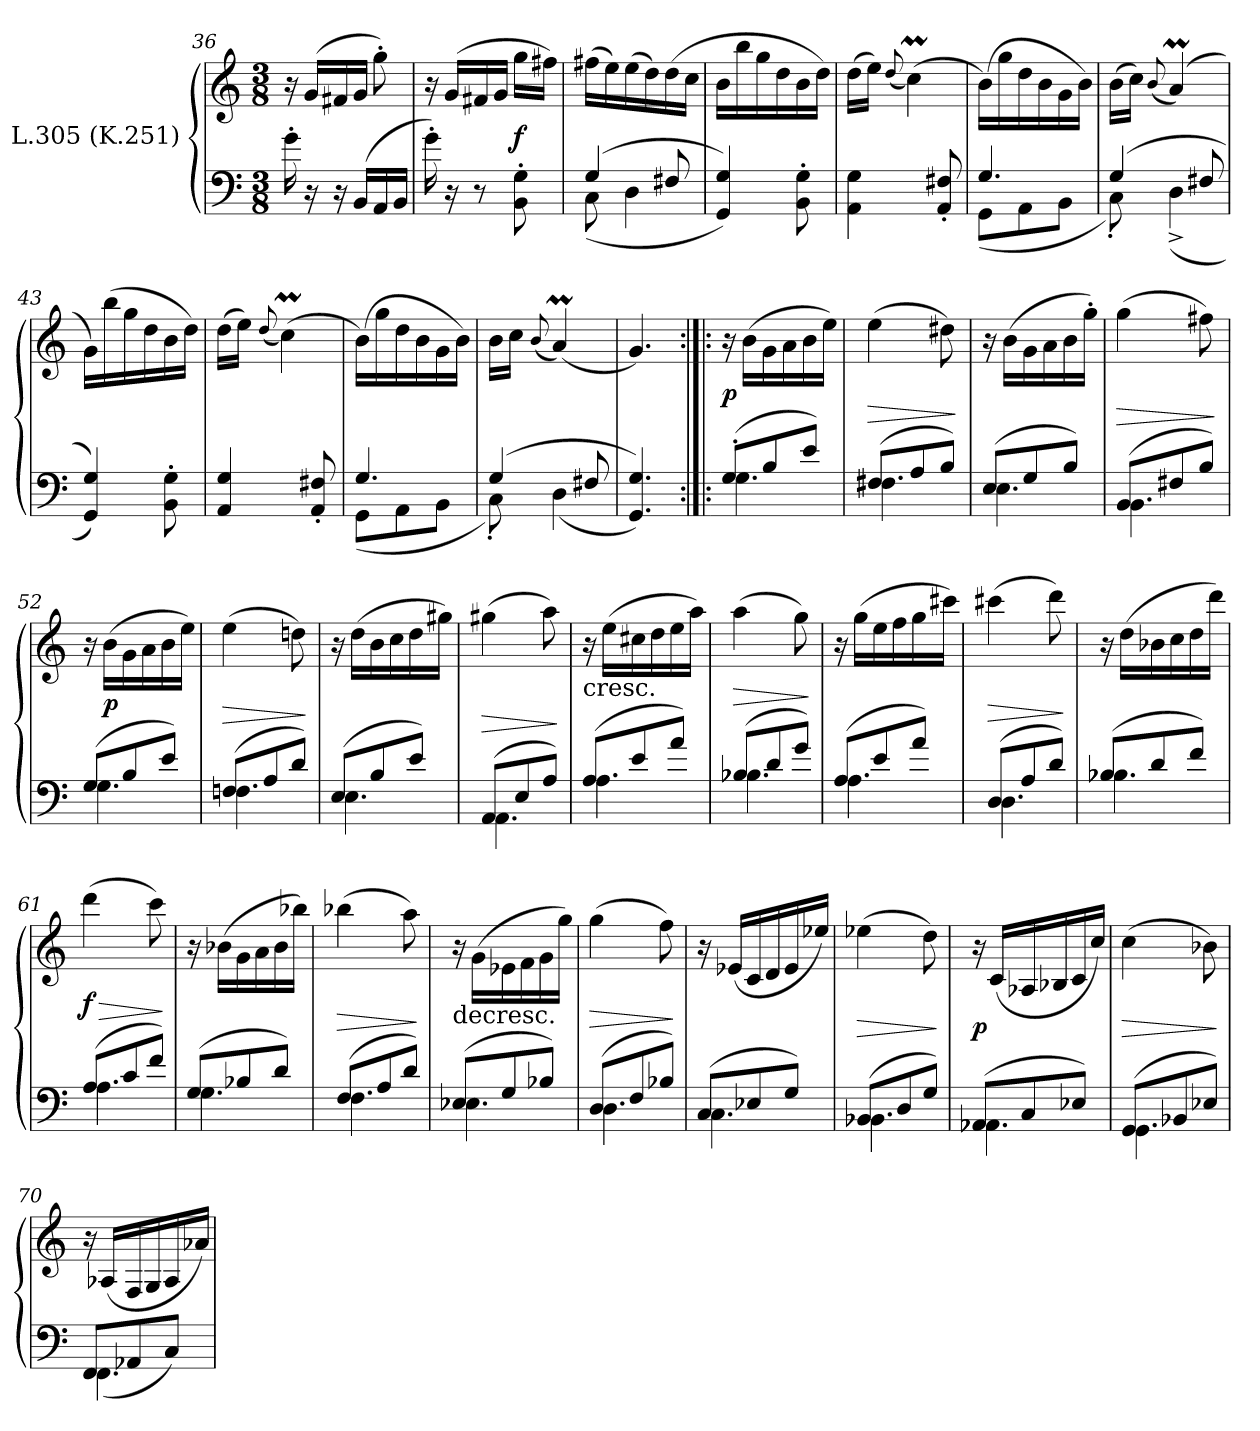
**kern	**kern	**dynam
*part1	*part1	*part1
*staff2	*staff1	*staff1/2
*I"L.305 (K.251)	*	*
*clefF4	*clefG2	*
*k[]	*k[]	*
*C:	*C:	*
*M3/8	*M3/8	*
=36	=36	=36
16g'	16r	.
16r	(16gLL	.
16r	16f#X	.
(16BBLL	16gJJ	.
16AA	8gg')	.
16BBJJ	.	.
=37	=37	=37
16g')	16r	.
16r	(16gLL	.
8r	16f#X	.
.	16gJJ	.
8BB' 8G'	16ggLL	f
.	16ff#XJJ)	.
=38	=38	=38
*^	*	*
(4G	(8C	(16ff#XLL	.
.	.	16ee)	.
.	4D	(16ee	.
.	.	16dd)	.
8F#X	.	(16dd	.
.	.	16ccJJ	.
*v	*v	*	*
=39	=39	=39
4GG 4G))	16bLL	.
.	16bb	.
.	16gg	.
.	16dd	.
8BB' 8G'	16b	.
.	16ddJJ)	.
!!LO:LB:g=z
=40	=40	=40
4AA 4G	(16ddLL	.
.	16eeJJ)	.
.	(8qqdd	.
.	(4ccM)	.
8AA' 8F#X'	.	.
=41	=41	=41
*^	*	*
4.G	(8GGL	(16bLL)	.
.	.	16gg	.
.	8AA	16dd	.
.	.	16b	.
.	8BBJ	16g	.
.	.	16bJJ)	.
=42	=42	=42	=42
(4G	8C')	(16bLL	.
.	.	16ccJJ)	.
.	.	(8qqb	.
.	(4D^	(<4aM)	.
8F#X	.	.	.
*v	*v	*	*
=43	=43	=43
4GG 4G))	16gLL)	.
.	(16bb	.
.	16gg	.
.	16dd	.
8BB' 8G'	16b	.
.	16ddJJ)	.
=44	=44	=44
4AA/ 4G/	(16ddLL	.
.	16eeJJ)	.
.	(8qqdd	.
.	(4ccM)	.
8AA' 8F#X'	.	.
=45	=45	=45
*^	*	*
4.G	(8GGL	(16bLL)	.
.	.	16gg	.
.	8AA	16dd	.
.	.	16b	.
.	8BBJ	16g	.
.	.	16bJJ)	.
!!LO:LB:g=z
=46	=46	=46	=46
(4G	8C')	16bLL	.
.	.	16ccJJ	.
.	.	(8qqb	.
.	(4D	(4aM)	.
8F#X	.	.	.
*v	*v	*	*
=47	=47	=47
4.GG 4.G))	4.g)	.
=48:|!|:	=48:|!|:	=48:|!|:
*^	*	*
(8G'L	4.G	16r	p
.	.	(16bLL	.
8B	.	16g	.
.	.	16a	.
8eJ)	.	16b	.
.	.	16eeJJ)	.
=49	=49	=49	=49
(8F#XL	4.F#X	(4ee	>
8A	.	.	.
8BJ)	.	8dd#X)	.
*v	*v	*	*
.	.	]
=50	=50	=50
*^	*	*
(8EL	4.E	16r	.
.	.	(16bLL	.
8G	.	16g	.
.	.	16a	.
8BJ)	.	16b	.
.	.	16gg'JJ)	.
=51	=51	=51	=51
(8BBL	4.BB	(4gg	>
8F#X	.	.	.
8BJ)	.	8ff#X)	.
*v	*v	*	*
.	.	]
!!LO:LB:g=z
=52	=52	=52
*^	*	*
(8GL	4.G	16r	.
.	.	(16bLL	p
8B	.	16g	.
.	.	16a	.
8eJ)	.	16b	.
.	.	16eeJJ)	.
=53	=53	=53	=53
(8FnL	4.Fn	(4ee	>
8A	.	.	.
8dJ)	.	8ddn)	.
*v	*v	*	*
.	.	]
=54	=54	=54
*^	*	*
(8EL	4.E	16r	.
.	.	(16ddLL	.
8B	.	16b	.
.	.	16cc	.
8eJ)	.	16dd	.
.	.	16gg#XJJ)	.
=55	=55	=55	=55
(8AAL	4.AA	(4gg#X	>
8E	.	.	.
8AJ)	.	8aa)	.
*v	*v	*	*
.	.	]
=56	=56	=56
*^	*	*
!	!	!LO:TX:c:t=cresc.	!
(8AL	4.A	16r	.
.	.	(16eeLL	.
8e	.	16cc#X	.
.	.	16dd	.
8aJ)	.	16ee	.
.	.	16aaJJ)	.
=57	=57	=57	=57
(8B-XL	4.B-X	(4aa	>
8d	.	.	.
8gJ)	.	8gg)	.
*v	*v	*	*
.	.	]
!!LO:LB:g=z
=58	=58	=58
*^	*	*
(8AL	4.A	16r	.
.	.	(16ggLL	.
8e	.	16ee	.
.	.	16ff	.
8aJ)	.	16gg	.
.	.	16ccc#XJJ)	.
=59	=59	=59	=59
(8DL	4.D	(4ccc#X	>
8A	.	.	.
8dJ)	.	8ddd)	.
*v	*v	*	*
.	.	]
=60	=60	=60
*^	*	*
(8B-XL	4.B-X	16r	.
.	.	(16ddLL	.
8d	.	16b-X	.
.	.	16cc	.
8fJ)	.	16dd	.
.	.	16dddJJ)	.
=61	=61	=61	=61
(8AL	4.A	(4ddd	> f
8c	.	.	.
8fJ)	.	8ccc)	.
*v	*v	*	*
.	.	]
=62	=62	=62
*^	*	*
(8GL	4.G	16r	.
.	.	(16b-XLL	.
8B-X	.	16g	.
.	.	16a	.
8dJ)	.	16b-	.
.	.	16bb-XJJ)	.
=63	=63	=63	=63
(8FL	4.F	(4bb-X	>
8A	.	.	.
8dJ)	.	8aa)	.
*v	*v	*	*
.	.	]
!!LO:LB:g=z
=64	=64	=64
*^	*	*
!	!	!LO:TX:c:t=decresc.	!
(8E-XL	4.E-X	16r	.
.	.	(16g\LL	.
8G	.	16e-X\	.
.	.	16f\	.
8B-XJ)	.	16g\	.
.	.	16gg\JJ)	.
=65	=65	=65	=65
(8DL	4.D	(4gg	>
8F	.	.	.
8B-XJ)	.	8ff)	.
*v	*v	*	*
.	.	]
=66	=66	=66
*^	*	*
(8CL	4.C	16r	.
.	.	(16e-X/LL	.
8E-X	.	16c/	.
.	.	16d/	.
8GJ)	.	16e-/	.
.	.	16ee-X/JJ)	.
=67	=67	=67	=67
(8BB-XL	4.BB-X	(4ee-X	>
8D	.	.	.
8GJ)	.	8dd)	.
*v	*v	*	*
.	.	]
=68	=68	=68
*^	*	*
(8AA-XL	4.AA-X	16r	p
.	.	(16cLL	.
8C	.	16A-X	.
.	.	16B-X	.
8E-XJ)	.	16c	.
.	.	16ccJJ)	.
=69	=69	=69	=69
(8GGL	4.GG	(4cc	>
8BB-X	.	.	.
8E-XJ)	.	8b-X)	.
*v	*v	*	*
.	.	]
!!LO:LB:g=z
=70	=70	=70
*^	*	*
8FFL	(4.FF	16r	.
.	.	(16A-XLL	.
8AA-X	.	16F	.
.	.	16G	.
8CJ)	.	16A-	.
.	.	16a-XJJ)	.
*v	*v	*	*
=	=	=
*-	*-	*-
